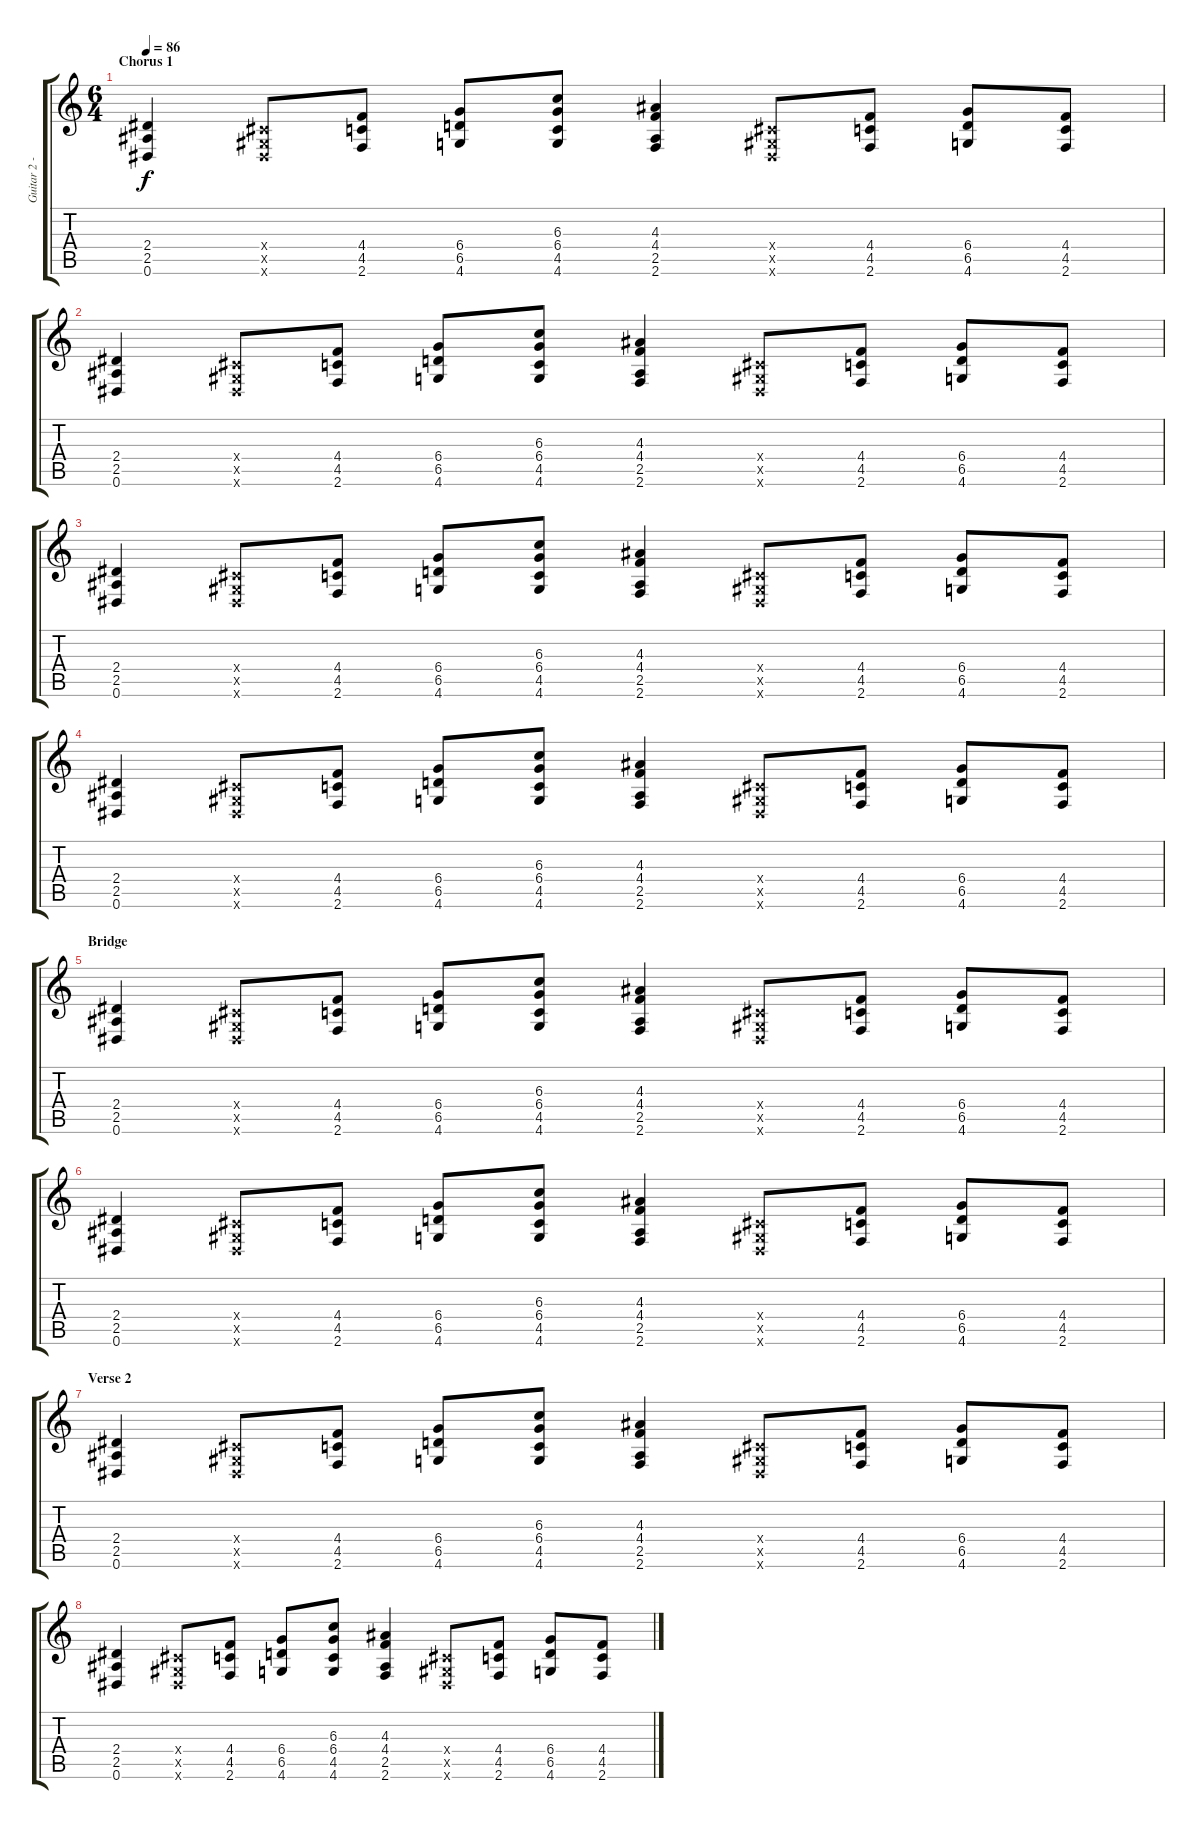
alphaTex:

\track ("Guitar 2 - Eb" "Guitar 2 -") {instrument overdrivenguitar}
\staff {score tabs}
\tuning (Eb4 Bb3 Gb3 Db3 Ab2 Eb2) {hide}
\ts (6 4)
\section ("" "Chorus 1")
\tempo 86
\clef g2
\ks c
(2.4 2.5 0.6).4{dy f} (0.4{x} 0.5{x} 0.6{x}).8 (4.4 4.5 2.6).8 (6.4 6.5 4.6).8 (6.3 6.4 4.5 4.6).8 (4.3 4.4 2.5 2.6).4 (0.4{x} 0.5{x} 0.6{x}).8 (4.4 4.5 2.6).8 (6.4 6.5 4.6).8 (4.4 4.5 2.6).8 |
(2.4 2.5 0.6).4 (0.4{x} 0.5{x} 0.6{x}).8 (4.4 4.5 2.6).8 (6.4 6.5 4.6).8 (6.3 6.4 4.5 4.6).8 (4.3 4.4 2.5 2.6).4 (0.4{x} 0.5{x} 0.6{x}).8 (4.4 4.5 2.6).8 (6.4 6.5 4.6).8 (4.4 4.5 2.6).8 |
(2.4 2.5 0.6).4 (0.4{x} 0.5{x} 0.6{x}).8 (4.4 4.5 2.6).8 (6.4 6.5 4.6).8 (6.3 6.4 4.5 4.6).8 (4.3 4.4 2.5 2.6).4 (0.4{x} 0.5{x} 0.6{x}).8 (4.4 4.5 2.6).8 (6.4 6.5 4.6).8 (4.4 4.5 2.6).8 |
(2.4 2.5 0.6).4 (0.4{x} 0.5{x} 0.6{x}).8 (4.4 4.5 2.6).8 (6.4 6.5 4.6).8 (6.3 6.4 4.5 4.6).8 (4.3 4.4 2.5 2.6).4 (0.4{x} 0.5{x} 0.6{x}).8 (4.4 4.5 2.6).8 (6.4 6.5 4.6).8 (4.4 4.5 2.6).8 |
\section ("" "Bridge")
(2.4 2.5 0.6).4 (0.4{x} 0.5{x} 0.6{x}).8 (4.4 4.5 2.6).8 (6.4 6.5 4.6).8 (6.3 6.4 4.5 4.6).8 (4.3 4.4 2.5 2.6).4 (0.4{x} 0.5{x} 0.6{x}).8 (4.4 4.5 2.6).8 (6.4 6.5 4.6).8 (4.4 4.5 2.6).8 |
(2.4 2.5 0.6).4 (0.4{x} 0.5{x} 0.6{x}).8 (4.4 4.5 2.6).8 (6.4 6.5 4.6).8 (6.3 6.4 4.5 4.6).8 (4.3 4.4 2.5 2.6).4 (0.4{x} 0.5{x} 0.6{x}).8 (4.4 4.5 2.6).8 (6.4 6.5 4.6).8 (4.4 4.5 2.6).8 |
\section ("" "Verse 2")
(2.4 2.5 0.6).4 (0.4{x} 0.5{x} 0.6{x}).8 (4.4 4.5 2.6).8 (6.4 6.5 4.6).8 (6.3 6.4 4.5 4.6).8 (4.3 4.4 2.5 2.6).4 (0.4{x} 0.5{x} 0.6{x}).8 (4.4 4.5 2.6).8 (6.4 6.5 4.6).8 (4.4 4.5 2.6).8 |
(2.4 2.5 0.6).4 (0.4{x} 0.5{x} 0.6{x}).8 (4.4 4.5 2.6).8 (6.4 6.5 4.6).8 (6.3 6.4 4.5 4.6).8 (4.3 4.4 2.5 2.6).4 (0.4{x} 0.5{x} 0.6{x}).8 (4.4 4.5 2.6).8 (6.4 6.5 4.6).8 (4.4 4.5 2.6).8
